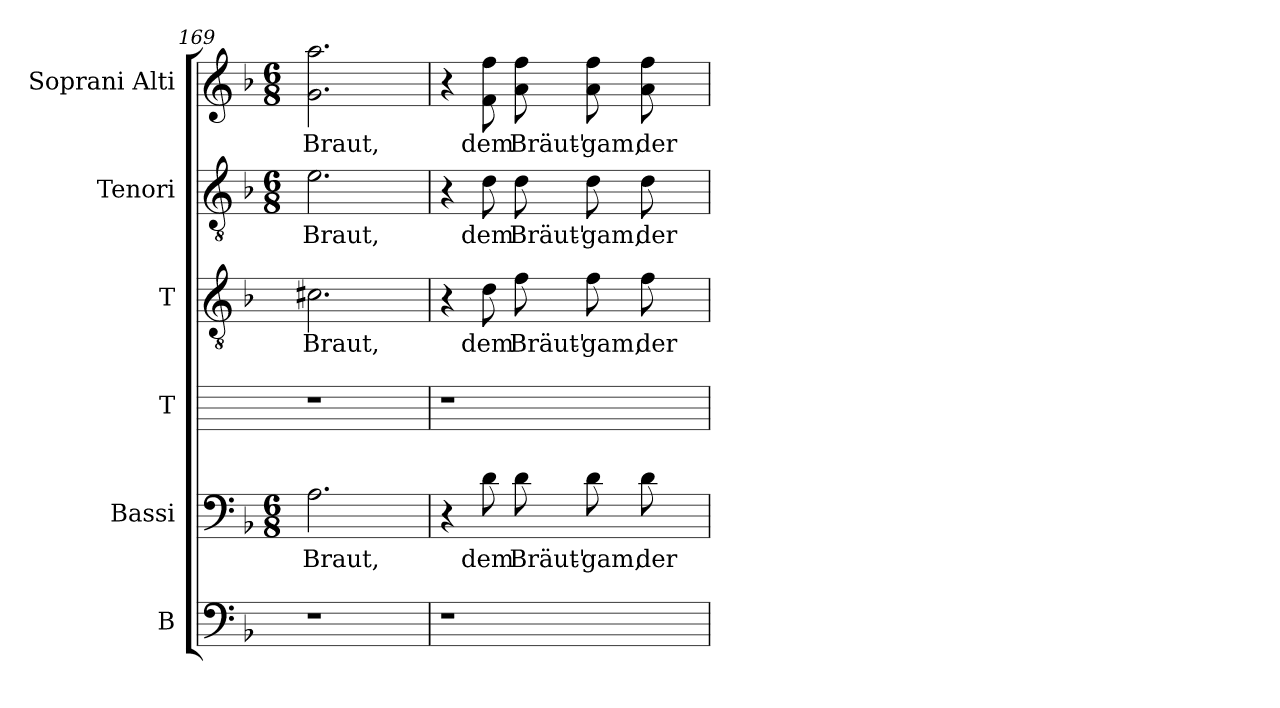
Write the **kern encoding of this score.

**kern	**kern	**text	**kern	**kern	**text	**kern	**text	**kern	**text
*part6	*part5	*part5	*part4	*part3	*part3	*part2	*part2	*part1	*part1
*staff6	*staff5	*staff5	*staff4	*staff3	*staff3	*staff2	*staff2	*staff1	*staff1
*I"B	*I"Bassi	*	*I"T	*I"T	*	*I"Tenori	*	*I"Soprani  Alti	*
*I'B	*I'B	*	*I'T	*I'T	*	*I'T	*	*I'S  A	*
*clefF4	*clefF4	*	*	*clefGv2	*	*clefGv2	*	*clefG2	*
*k[b-]	*k[b-]	*	*	*k[b-]	*	*k[b-]	*	*k[b-]	*
*F:	*F:	*	*	*F:	*	*F:	*	*F:	*
*	*M6/8	*	*	*	*	*M6/8	*	*M6/8	*
=169	=169	=169	=169	=169	=169	=169	=169	=169	=169
!	!	!LO:LY:b:cj	!	!	!LO:LY:b:cj	!	!LO:LY:b:cj	!	!LO:LY:b:cj
1r	2.A\	Braut,	1r	2.c#X\	Braut,	2.e\	Braut,	2.aa\ 2.g\	Braut,
.	4ryy	.	.	4ryy	.	4ryy	.	4ryy	.
=170	=170	=170	=170	=170	=170	=170	=170	=170	=170
1r	4r	.	1r	4r	.	4r	.	4r	.
!	!	!LO:LY:b:cj	!	!	!LO:LY:b:cj	!	!LO:LY:b:cj	!	!LO:LY:b:cj
.	8d\	dem	.	8d\	dem	8d\	dem	8ff\ 8f\	dem
!	!	!LO:LY:b	!	!	!LO:LY:b	!	!LO:LY:b	!	!LO:LY:b
.	8d\	Bräut'-	.	8f\	Bräut'-	8d\	Bräut'-	8ff\ 8a\	Bräut'-
!	!	!LO:LY:b:rj	!	!	!LO:LY:b:rj	!	!LO:LY:b:rj	!	!LO:LY:b:rj
.	8d\	-gam,	.	8f\	-gam,	8d\	-gam,	8ff\ 8a\	-gam,
!	!	!LO:LY:b:cj	!	!	!LO:LY:b:cj	!	!LO:LY:b:cj	!	!LO:LY:b:cj
.	8d\	der	.	8f\	der	8d\	der	8ff\ 8a\	der
.	4ryy	.	.	4ryy	.	4ryy	.	4ryy	.
=	=	=	=	=	=	=	=	=	=
*-	*-	*-	*-	*-	*-	*-	*-	*-	*-
